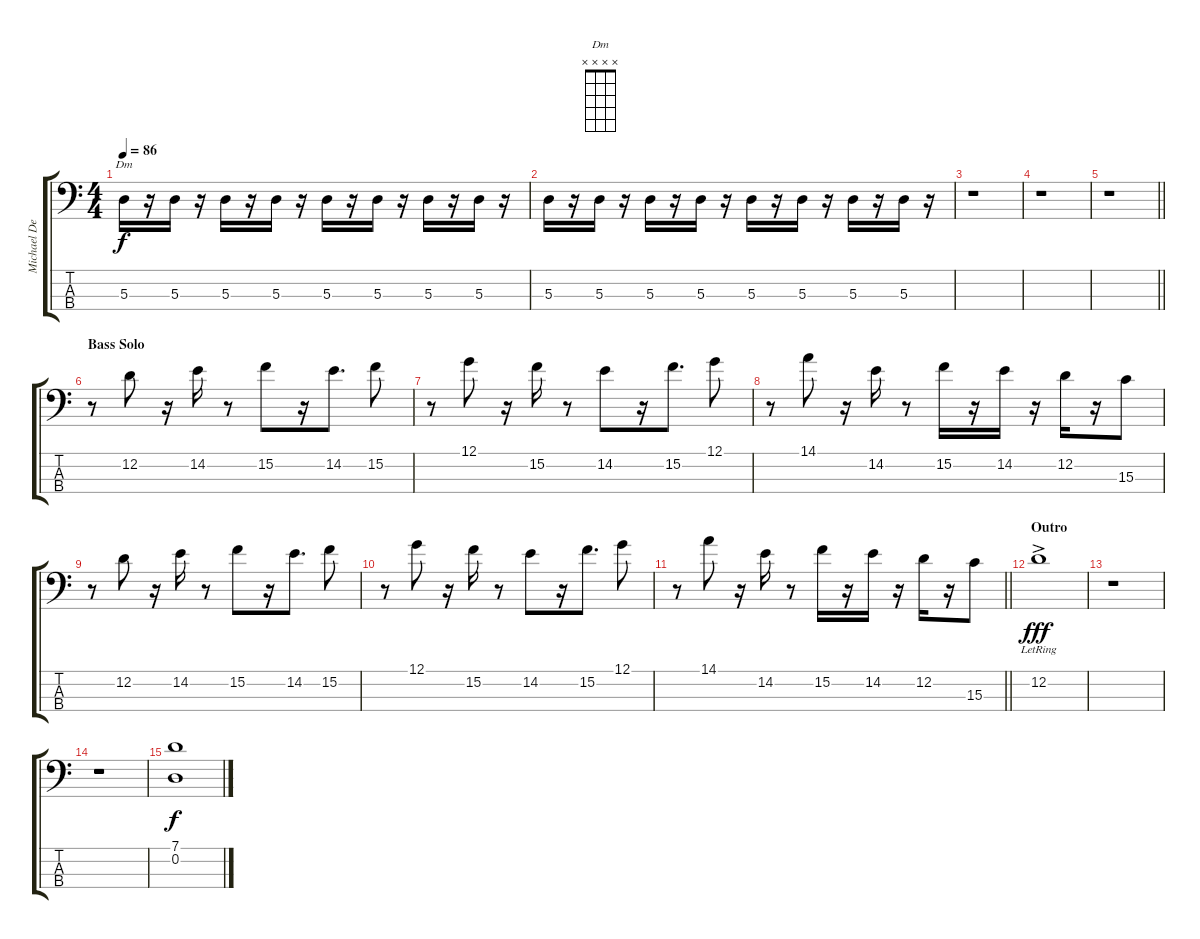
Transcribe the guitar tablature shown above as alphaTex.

\track ("Michael Dempsey" "Michael De") {instrument electricbasspick}
\staff {score tabs}
\tuning (G2 D2 A1 E1) {hide}
\chord ("Dm" x x x x)
\ts (4 4)
\tempo 86
\clef f4
\ks c
5.3.16{ch "Dm" dy f} r.16 5.3.16 r.16 5.3.16 r.16 5.3.16 r.16 5.3.16 r.16 5.3.16 r.16 5.3.16 r.16 5.3.16 r.16 |
5.3.16 r.16 5.3.16 r.16 5.3.16 r.16 5.3.16 r.16 5.3.16 r.16 5.3.16 r.16 5.3.16 r.16 5.3.16 r.16 |
r.1 |
r.1 |
\barLineRight lightlight
r.1 |
\section ("" "Bass Solo")
r.8 12.2.8 r.16 14.2.16 r.8 15.2.8 r.16 14.2.8{d} 15.2.8 |
r.8 12.1.8 r.16 15.2.16 r.8 14.2.8 r.16 15.2.8{d} 12.1.8 |
r.8 14.1.8 r.16 14.2.16 r.8 15.2.16 r.16 14.2.16 r.16 12.2.16 r.16 15.3.8 |
r.8 12.2.8 r.16 14.2.16 r.8 15.2.8 r.16 14.2.8{d} 15.2.8 |
r.8 12.1.8 r.16 15.2.16 r.8 14.2.8 r.16 15.2.8{d} 12.1.8 |
\barLineRight lightlight
r.8 14.1.8 r.16 14.2.16 r.8 15.2.16 r.16 14.2.16 r.16 12.2.16 r.16 15.3.8 |
\section ("" "Outro")
12.2{ac lr}.1{dy fff} |
r.1 |
r.1 |
(7.1 0.2).1{dy f volume 16}
